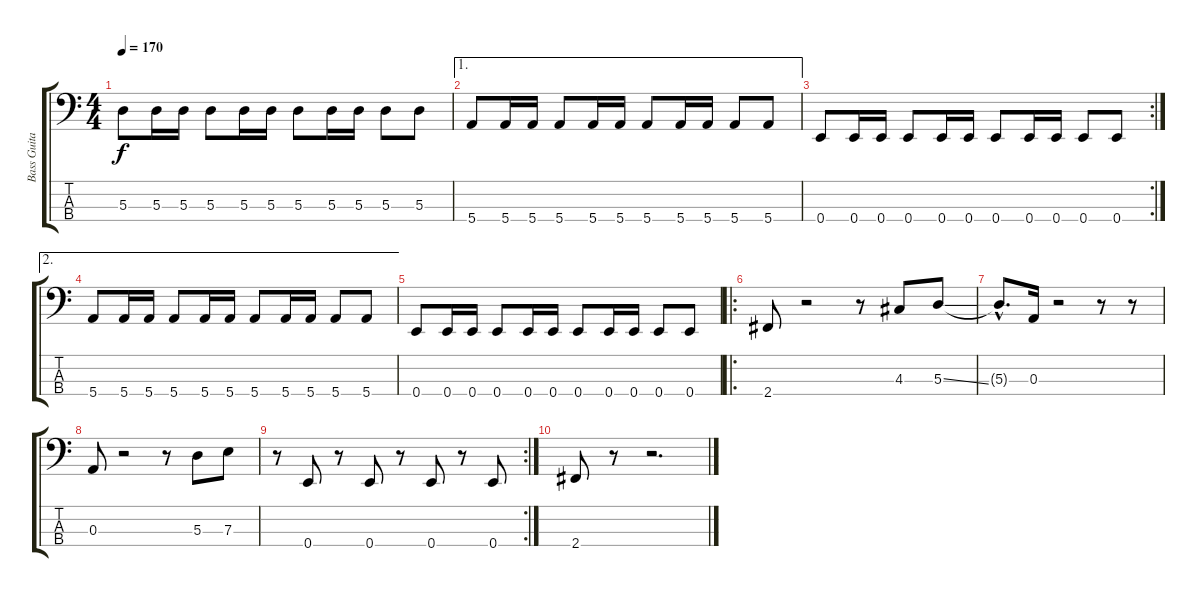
\track ("Bass Guitar" "Bass Guita") {instrument electricbassfinger}
\staff {score tabs}
\tuning (G2 D2 A1 E1) {hide}
\ts (4 4)
\tempo 170
\clef f4
\ks c
5.3.8{dy f} 5.3.16 5.3.16 5.3.8 5.3.16 5.3.16 5.3.8 5.3.16 5.3.16 5.3.8 5.3.8 |
\ae 1
5.4.8 5.4.16 5.4.16 5.4.8 5.4.16 5.4.16 5.4.8 5.4.16 5.4.16 5.4.8 5.4.8 |
\rc 2
0.4.8 0.4.16 0.4.16 0.4.8 0.4.16 0.4.16 0.4.8 0.4.16 0.4.16 0.4.8 0.4.8 |
\ae 2
5.4.8 5.4.16 5.4.16 5.4.8 5.4.16 5.4.16 5.4.8 5.4.16 5.4.16 5.4.8 5.4.8 |
0.4.8 0.4.16 0.4.16 0.4.8 0.4.16 0.4.16 0.4.8 0.4.16 0.4.16 0.4.8 0.4.8 |
\ro
2.4.8 r.2 r.8 4.3.8 5.3{ss}.8 |
5.3{hac t}.8{d} 0.3.16 r.2 r.8 r.8 |
0.3.8 r.2 r.8 5.3.8 7.3.8 |
\rc 2
r.8 0.4.8 r.8 0.4.8 r.8 0.4.8 r.8 0.4.8 |
2.4.8 r.8 r.2{d}
